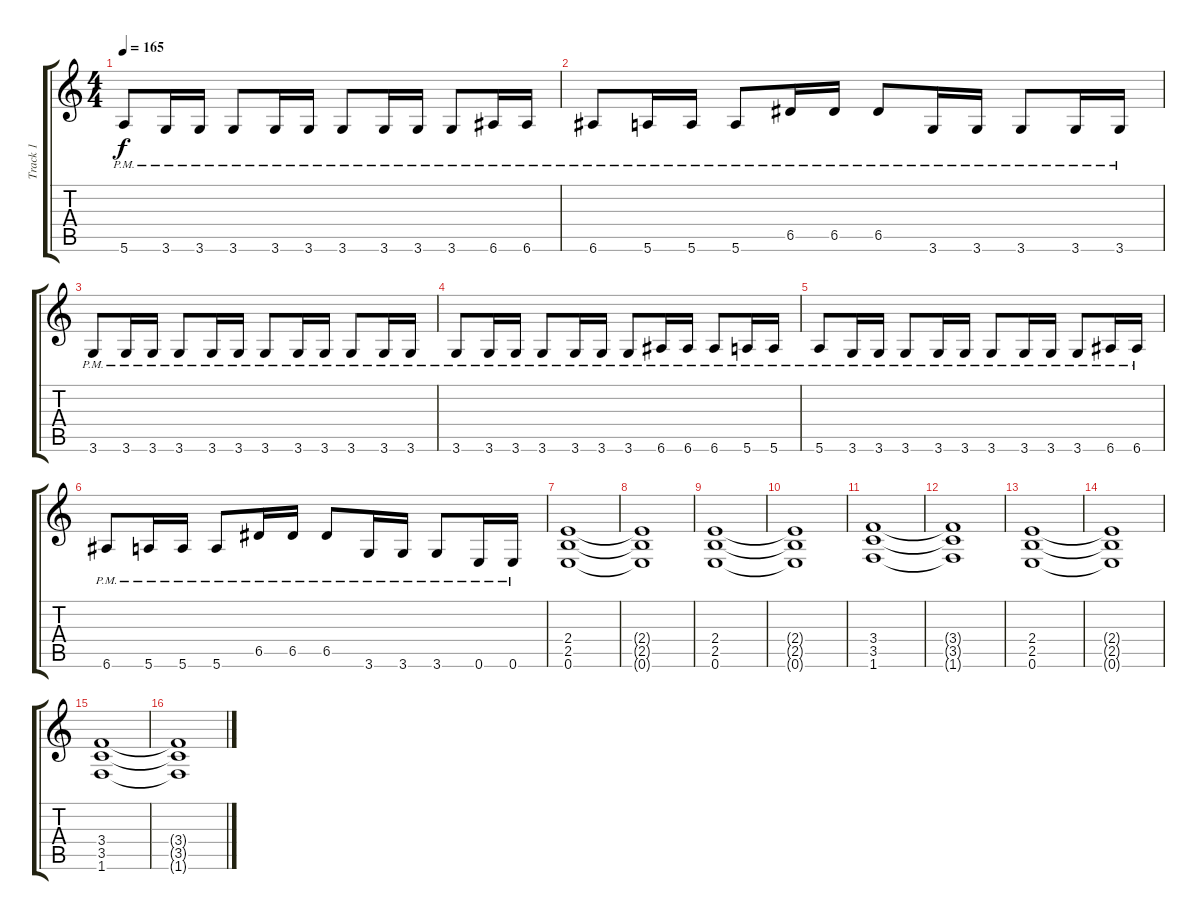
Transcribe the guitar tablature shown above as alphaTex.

\track ("Track 1" "Track 1") {instrument distortionguitar}
\staff {score tabs}
\tuning (E4 B3 G3 D3 A2 E2) {hide}
\ts (4 4)
\tempo 165
\clef g2
\ks c
5.6{pm}.8{dy f} 3.6{pm}.16 3.6{pm}.16 3.6{pm}.8 3.6{pm}.16 3.6{pm}.16 3.6{pm}.8 3.6{pm}.16 3.6{pm}.16 3.6{pm}.8 6.6{pm}.16 6.6{pm}.16 |
6.6{pm}.8 5.6{pm}.16 5.6{pm}.16 5.6{pm}.8 6.5{pm}.16 6.5{pm}.16 6.5{pm}.8 3.6{pm}.16 3.6{pm}.16 3.6{pm}.8 3.6{pm}.16 3.6{pm}.16 |
3.6{pm}.8 3.6{pm}.16 3.6{pm}.16 3.6{pm}.8 3.6{pm}.16 3.6{pm}.16 3.6{pm}.8 3.6{pm}.16 3.6{pm}.16 3.6{pm}.8 3.6{pm}.16 3.6{pm}.16 |
3.6{pm}.8 3.6{pm}.16 3.6{pm}.16 3.6{pm}.8 3.6{pm}.16 3.6{pm}.16 3.6{pm}.8 6.6{pm}.16 6.6{pm}.16 6.6{pm}.8 5.6{pm}.16 5.6{pm}.16 |
5.6{pm}.8 3.6{pm}.16 3.6{pm}.16 3.6{pm}.8 3.6{pm}.16 3.6{pm}.16 3.6{pm}.8 3.6{pm}.16 3.6{pm}.16 3.6{pm}.8 6.6{pm}.16 6.6{pm}.16 |
6.6{pm}.8 5.6{pm}.16 5.6{pm}.16 5.6{pm}.8 6.5{pm}.16 6.5{pm}.16 6.5{pm}.8 3.6{pm}.16 3.6{pm}.16 3.6{pm}.8 0.6{pm}.16 0.6{pm}.16 |
(2.4 2.5 0.6).1 |
(2.4{t} 2.5{t} 0.6{t}).1 |
(2.4 2.5 0.6).1 |
(2.4{t} 2.5{t} 0.6{t}).1 |
(3.4 3.5 1.6).1 |
(3.4{t} 3.5{t} 1.6{t}).1 |
(2.4 2.5 0.6).1 |
(2.4{t} 2.5{t} 0.6{t}).1 |
(3.4 3.5 1.6).1 |
(3.4{t} 3.5{t} 1.6{t}).1
